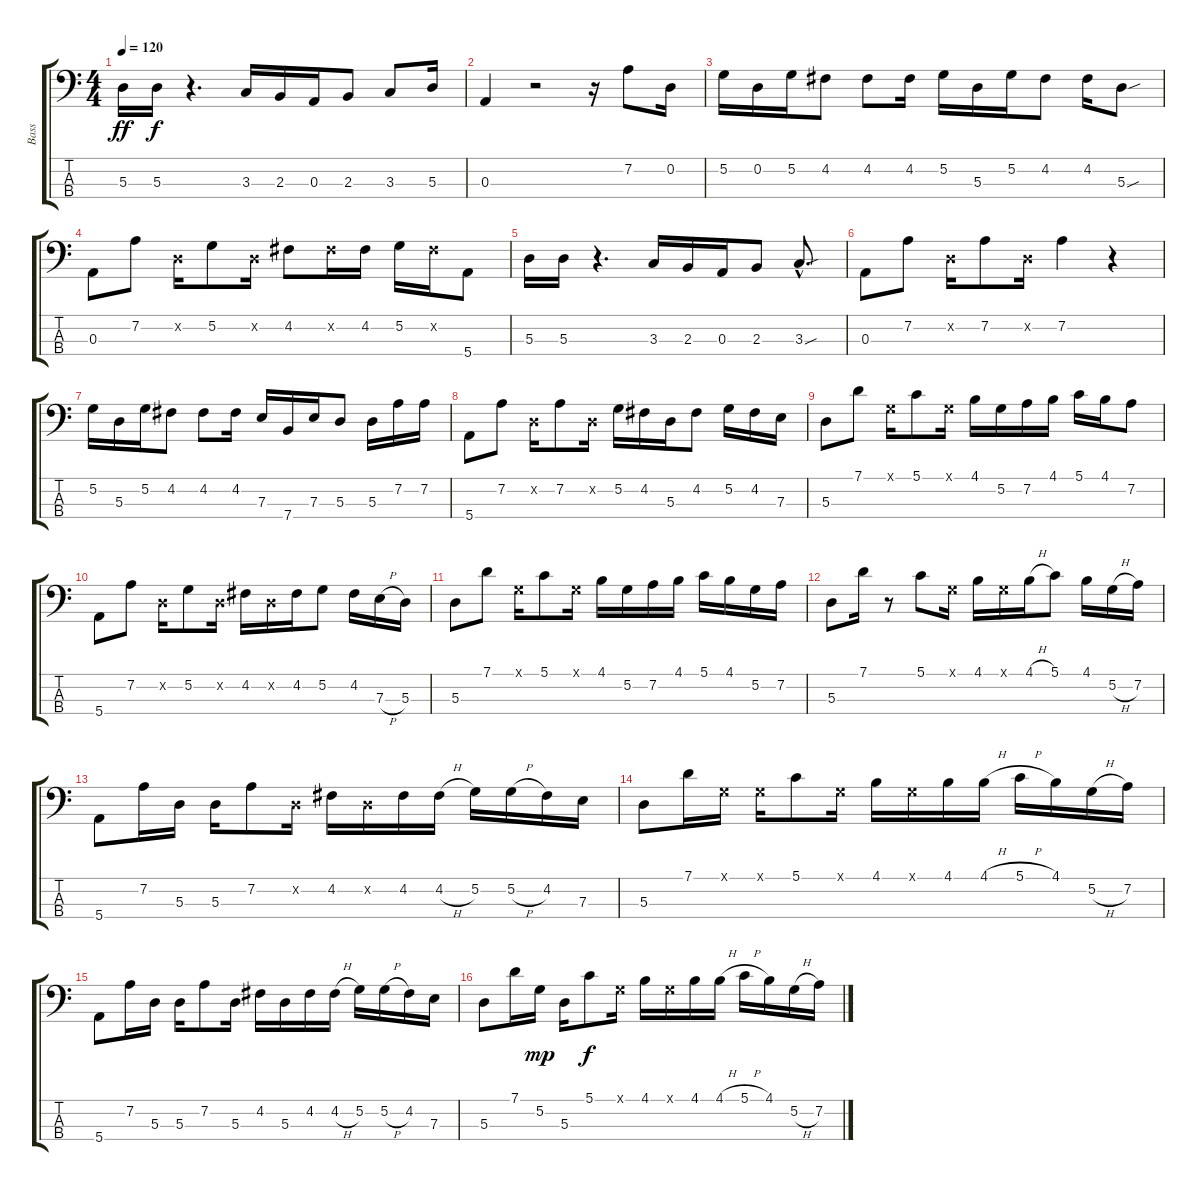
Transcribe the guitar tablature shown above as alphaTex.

\track ("Bass" "Bass") {instrument electricbassfinger}
\staff {score tabs}
\tuning (G2 D2 A1 E1) {hide}
\ts (4 4)
\tempo 120
\clef f4
\ks c
5.3.16{dy ff} 5.3.16{dy f} r.4{d} 3.3.16 2.3.16 0.3.16 2.3.8 3.3.8 5.3.16 |
0.3.4 r.2 r.16 7.2.8 0.2.16 |
5.2.16 0.2.16 5.2.16 4.2.8 4.2.8 4.2.16 5.2.16 5.3.16 5.2.16 4.2.8 4.2.16 5.3{sou}.8 |
0.3.8 7.2.8 0.2{x}.16 5.2.8 0.2{x}.16 4.2.8 4.2{x}.16 4.2.16 5.2.16 4.2{x}.16 5.4.8 |
5.3.16 5.3.16 r.4{d} 3.3.16 2.3.16 0.3.16 2.3.8 3.3{sou hac}.8{d} |
0.3.8 7.2.8 0.2{x}.16 7.2.8 0.2{x}.16 7.2.4 r.4 |
5.2.16 5.3.16 5.2.16 4.2.8 4.2.8 4.2.16 7.3.16 7.4.16 7.3.16 5.3.8 5.3.16 7.2.16 7.2.16 |
5.4.8 7.2.8 0.2{x}.16 7.2.8 0.2{x}.16 5.2.16 4.2.16 5.3.16 4.2.8 5.2.16 4.2.16 7.3.16 |
5.3.8 7.1.8 0.1{x}.16 5.1.8 0.1{x}.16 4.1.16 5.2.16 7.2.16 4.1.16 5.1.16 4.1.16 7.2.8 |
5.4.8 7.2.8 0.2{x}.16 5.2.8 0.2{x}.16 4.2.16 0.2{x}.16 4.2.16 5.2.8 4.2.16 7.3{h}.16 5.3.16 |
5.3.8 7.1.8 0.1{x}.16 5.1.8 0.1{x}.16 4.1.16 5.2.16 7.2.16 4.1.16 5.1.16 4.1.16 5.2.16 7.2.16 |
5.3.8 7.1.16 r.8 5.1.8 0.1{x}.16 4.1.16 0.1{x}.16 4.1{h}.16 5.1.8 4.1.16 5.2{h}.16 7.2.16 |
5.4.8 7.2.16 5.3.16 5.3.16 7.2.8 0.2{x}.16 4.2.16 0.2{x}.16 4.2.16 4.2{h}.16 5.2.16 5.2{h}.16 4.2.16 7.3.16 |
5.3.8 7.1.16 0.1{x}.16 0.1{x}.16 5.1.8 0.1{x}.16 4.1.16 0.1{x}.16 4.1.16 4.1{h}.16 5.1{h}.16 4.1.16 5.2{h}.16 7.2.16 |
5.4.8 7.2.16 5.3.16 5.3.16 7.2.8 5.3.16 4.2.16 5.3.16 4.2.16 4.2{h}.16 5.2.16 5.2{h}.16 4.2.16 7.3.16 |
5.3.8 7.1.16 5.2.16{dy mp} 5.3.16 5.1.8{dy f} 0.1{x}.16 4.1.16 0.1{x}.16 4.1.16 4.1{h}.16 5.1{h}.16 4.1.16 5.2{h}.16 7.2.16
